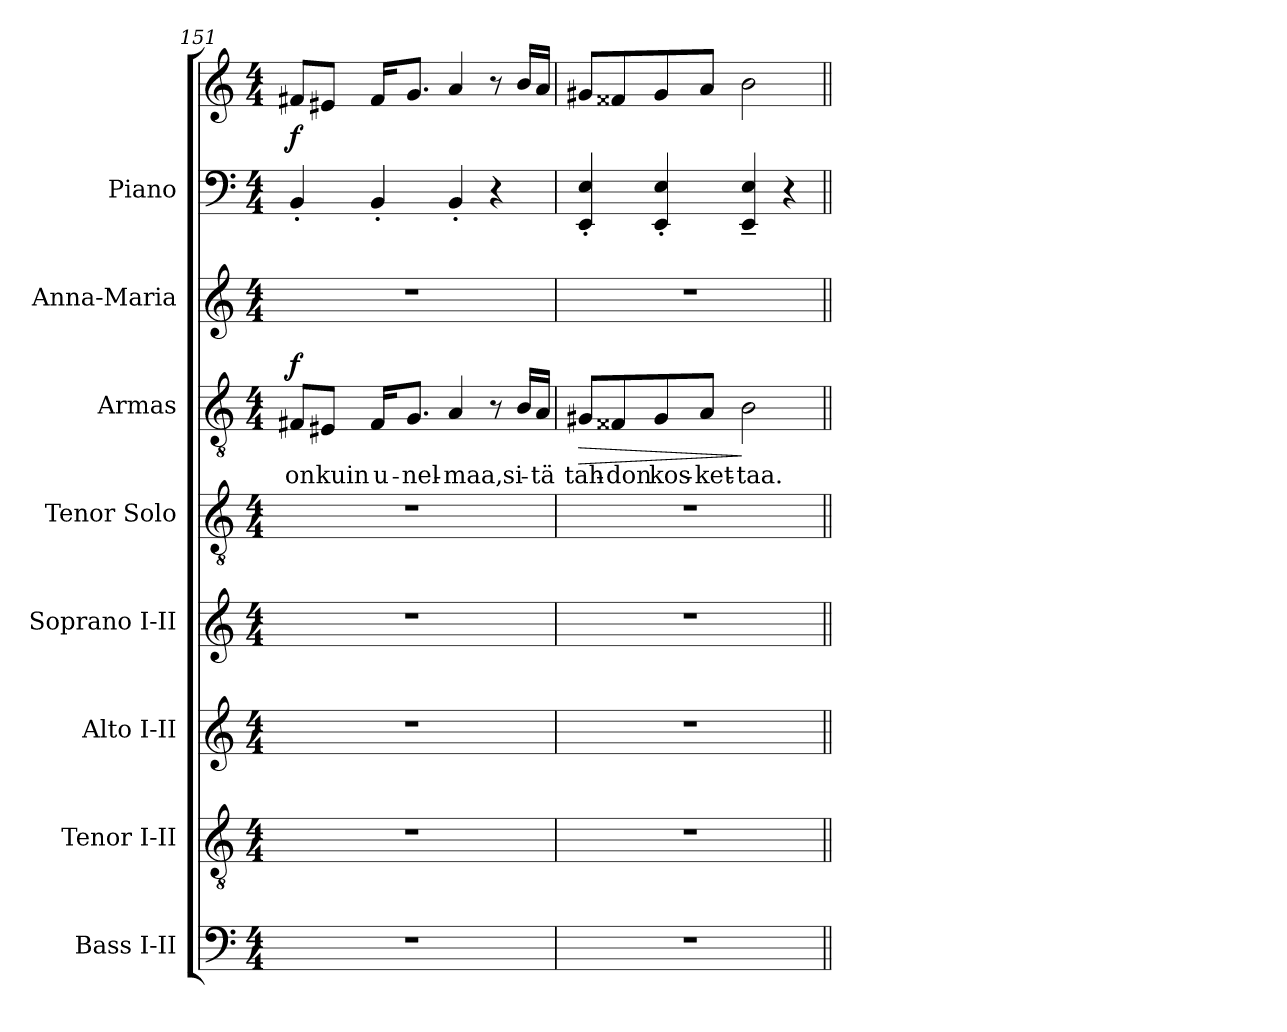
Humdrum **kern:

**kern	**kern	**kern	**kern	**kern	**kern	**text	**dynam	**kern	**kern	**kern	**dynam
*part8	*part7	*part6	*part5	*part4	*part3	*part3	*part3	*part2	*part1	*part1	*part1
*staff9	*staff8	*staff7	*staff6	*staff5	*staff4	*staff4	*staff4	*staff3	*staff2	*staff1	*staff1/2
*I"Bass I-II	*I"Tenor I-II	*I"Alto I-II	*I"Soprano I-II	*I"Tenor Solo	*I"Armas	*	*	*I"Anna-Maria	*I"Piano	*	*
*I'B.	*I'T.	*I'A.	*I'S.	*I'T. Solo	*I'Armas	*	*	*I'A-M	*I'Pno.	*	*
*clefF4	*clefGv2	*clefG2	*clefG2	*clefGv2	*clefGv2	*	*	*clefG2	*clefF4	*clefG2	*
*	*ITrd7c12	*	*	*ITrd7c12	*ITrd7c12	*	*	*	*	*	*
*k[]	*k[]	*k[]	*k[]	*k[]	*k[]	*	*	*k[]	*k[]	*k[]	*
*C:	*C:	*C:	*C:	*C:	*C:	*	*	*C:	*C:	*C:	*
*M4/4	*M4/4	*M4/4	*M4/4	*M4/4	*M4/4	*	*	*M4/4	*M4/4	*M4/4	*
=151	=151	=151	=151	=151	=151	=151	=151	=151	=151	=151	=151
!	!	!	!	!	!	!LO:LY:b:color=#000000	!	!	!	!	!
1r	1r	1r	1r	1r	8FF#Xi/L	on	f	1r	4BB'i/	8f#Xi/L	f
!	!	!	!	!	!	!LO:LY:b:color=#000000	!	!	!	!	!
.	.	.	.	.	8EE#Xi/J	kuin	.	.	.	8e#Xi/J	.
!	!	!	!	!	!	!LO:LY:b:color=#000000	!	!	!	!	!
.	.	.	.	.	16FF#i/KL	u-	.	.	4BB'i/	16f#i/KL	.
!	!	!	!	!	!	!LO:LY:b:color=#000000	!	!	!	!	!
.	.	.	.	.	8.GGi/J	-nel-	.	.	.	8.gi/J	.
!	!	!	!	!	!	!LO:LY:b:color=#000000	!	!	!	!	!
.	.	.	.	.	4AAi/	-maa,	.	.	4BB'i/	4ai/	.
.	.	.	.	.	8r	.	.	.	4r	8r	.
!	!	!	!	!	!	!LO:LY:b:color=#000000	!	!	!	!	!
.	.	.	.	.	16BBi/LL	si-	.	.	.	16bi/LL	.
!	!	!	!	!	!	!LO:LY:b:color=#000000	!	!	!	!	!
.	.	.	.	.	16AAi/JJ	-tä	.	.	.	16ai/JJ	.
!!LO:LB:g=z
=152	=152	=152	=152	=152	=152	=152	=152	=152	=152	=152	=152
!	!	!	!	!	!	!LO:LY:b:color=#000000	!LO:HP:b	!	!	!	!
1r	1r	1r	1r	1r	8GG#Xi/L	tah-	>	1r	4EEi/' 4Ei'	8g#Xi/L	.
!	!	!	!	!	!	!LO:LY:b:color=#000000	!	!	!	!	!
.	.	.	.	.	8FF##Xi/	-don	.	.	.	8f##Xi/	.
!	!	!	!	!	!	!LO:LY:b:color=#000000	!	!	!	!	!
.	.	.	.	.	8GG#i/	kos-	.	.	4EEi/' 4Ei'	8g#i/	.
!	!	!	!	!	!	!LO:LY:b:color=#000000	!	!	!	!	!
.	.	.	.	.	8AAi/J	-ket-	.	.	.	8ai/J	.
!	!	!	!	!	!	!LO:LY:b:color=#000000	!	!	!	!	!
.	.	.	.	.	2BBi\	-taa.	]	.	4EEi/~ 4Ei~	2bi\	.
.	.	.	.	.	.	.	.	.	4r	.	.
=||	=||	=||	=||	=||	=||	=||	=||	=||	=||	=||	=||
*-	*-	*-	*-	*-	*-	*-	*-	*-	*-	*-	*-
